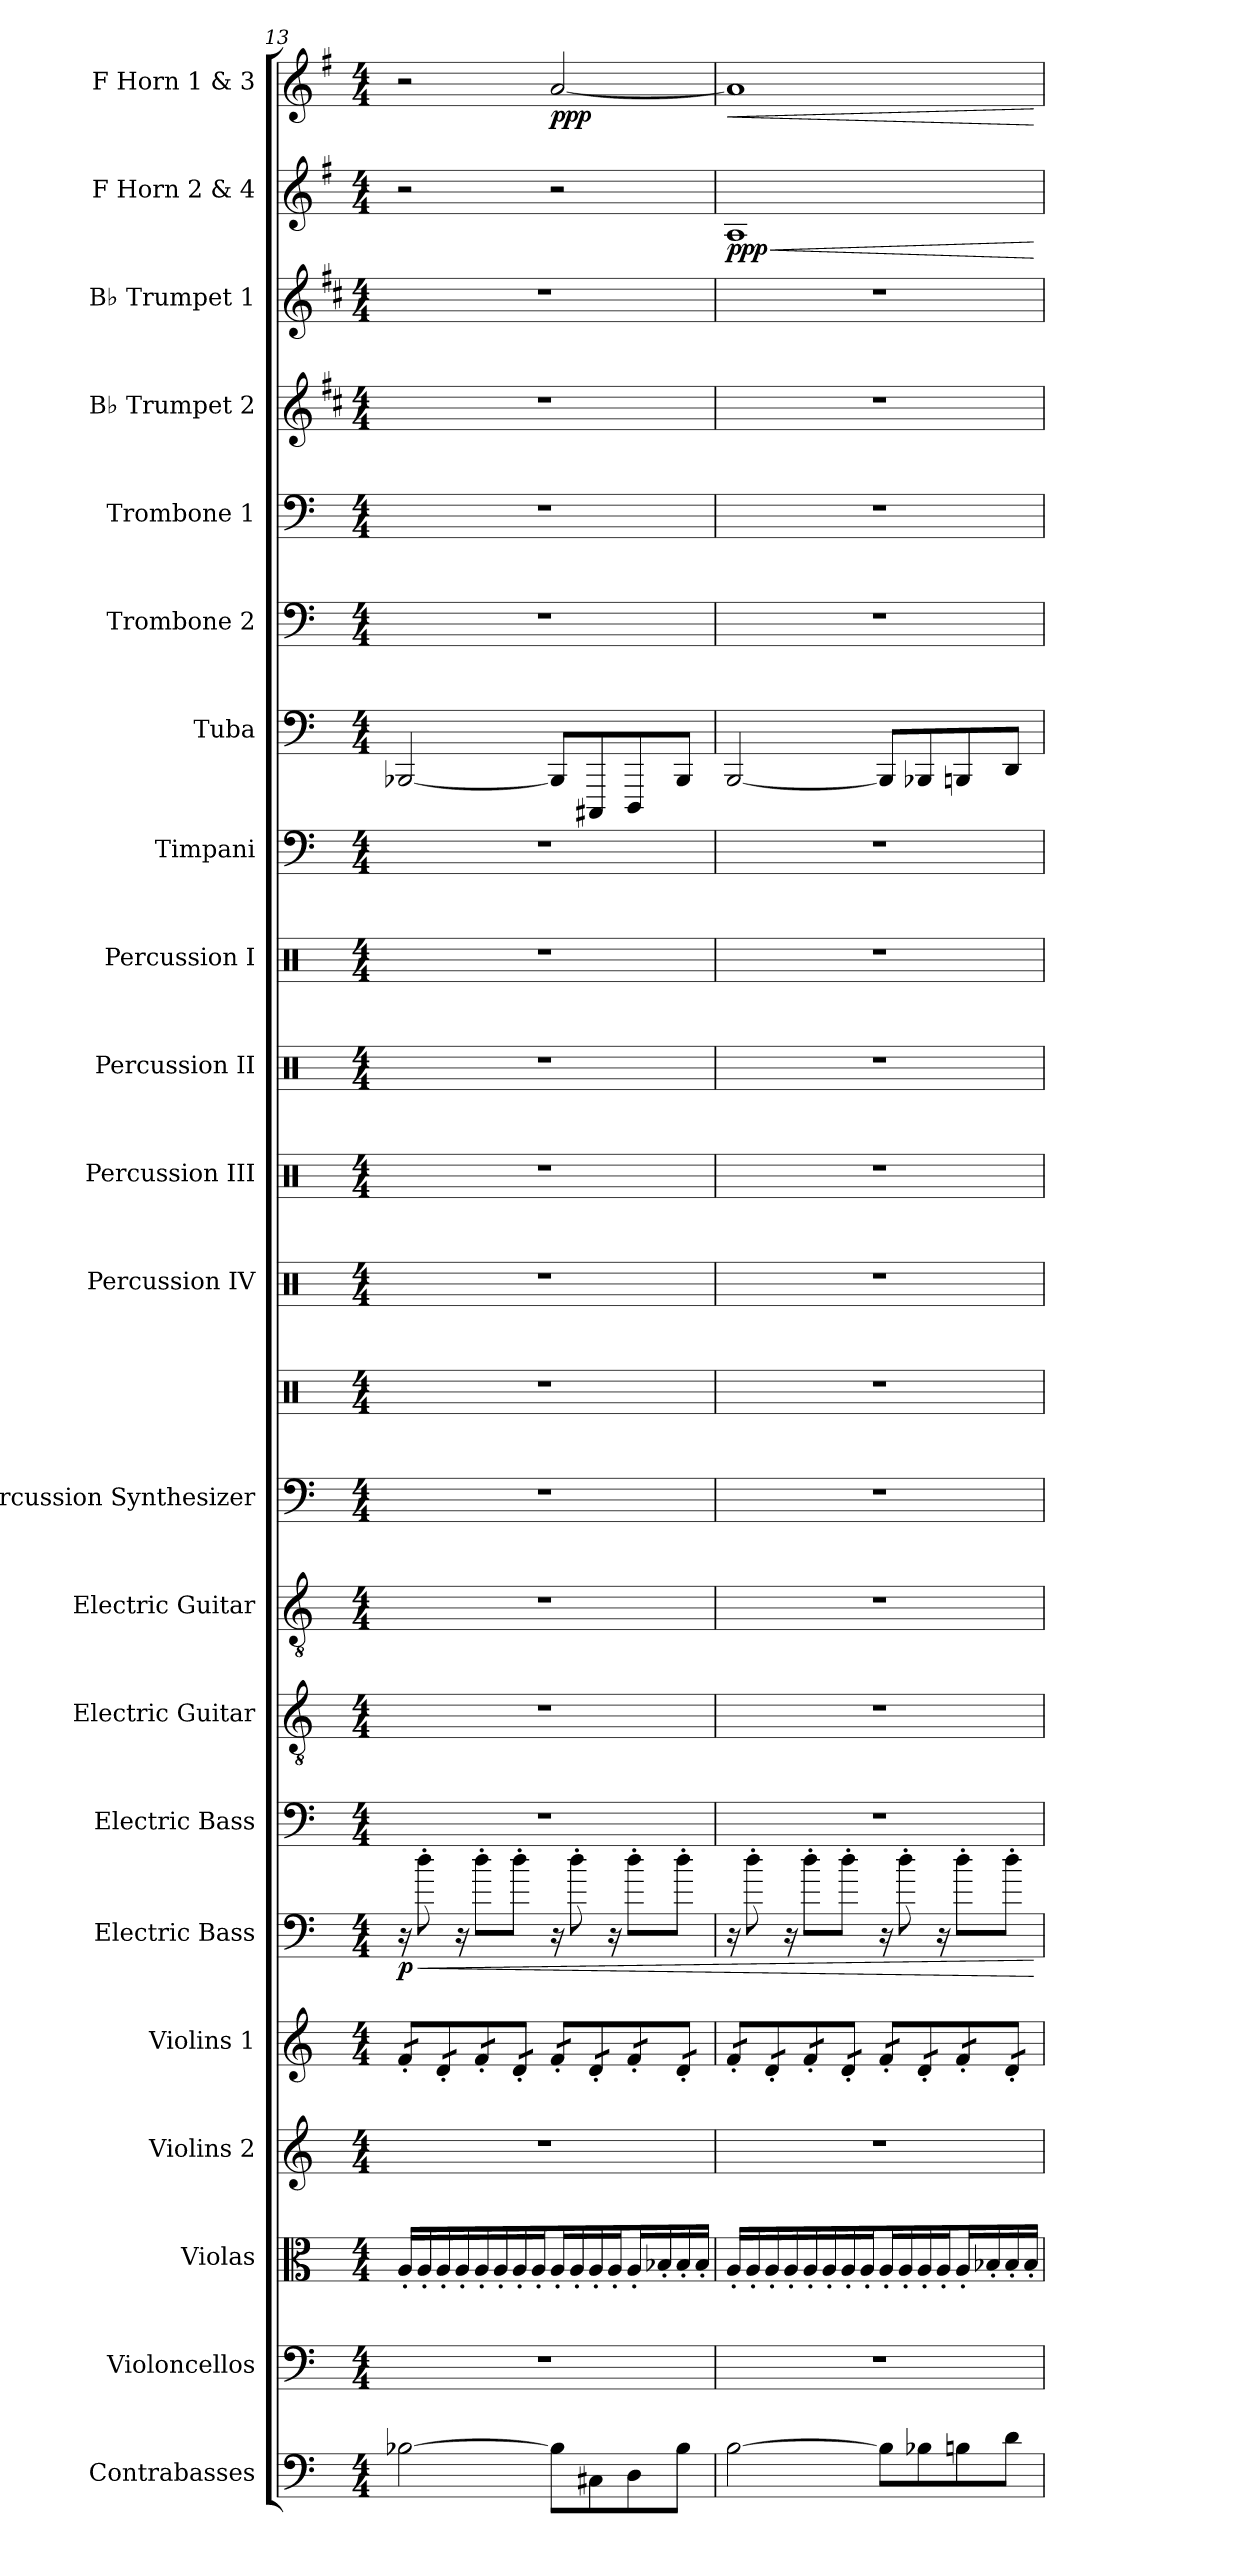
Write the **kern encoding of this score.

**kern	**kern	**kern	**kern	**kern	**kern	**dynam	**kern	**kern	**kern	**kern	**kern	**kern	**kern	**kern	**kern	**kern	**kern	**kern	**kern	**kern	**kern	**kern	**dynam	**kern	**dynam
*part22	*part21	*part20	*part19	*part18	*part17	*part17	*part16	*part15	*part14	*part13	*part13	*part12	*part11	*part10	*part9	*part8	*part7	*part6	*part5	*part4	*part3	*part2	*part2	*part1	*part1
*staff23	*staff22	*staff21	*staff20	*staff19	*staff18	*staff18	*staff17	*staff16	*staff15	*staff14	*staff13	*staff12	*staff11	*staff10	*staff9	*staff8	*staff7	*staff6	*staff5	*staff4	*staff3	*staff2	*staff2	*staff1	*staff1
*I"Contrabasses	*I"Violoncellos	*I"Violas	*I"Violins 2	*I"Violins 1	*I"Electric Bass	*	*I"Electric Bass	*I"Electric Guitar	*I"Electric Guitar	*I"Percussion Synthesizer	*	*I"Percussion IV	*I"Percussion III	*I"Percussion II	*I"Percussion I	*I"Timpani	*I"Tuba	*I"Trombone 2	*I"Trombone 1	*I"B♭ Trumpet 2	*I"B♭ Trumpet 1	*I"F Horn 2 &amp; 4	*	*I"F Horn 1 &amp; 3	*
*I'Cbs.	*I'Vcs.	*I'Vlas.	*I'Vlns. 2	*I'Vlns. 1	*I'El. B.	*	*I'El. B.	*I'El. Guit.	*I'El. Guit.	*I'Perc. Syn.	*	*I'Perc. IV	*I'Perc. III	*I'Perc. II	*I'Perc. I	*I'Timp.	*I'Tba.	*I'Tbn. 2	*I'Tbn. 1	*I'B♭ Tpt. 2	*I'B♭ Tpt. 1	*I'F Hn. 2 4	*	*I'F Hn. 1 3	*
!!LO:PB:g=z
*clefF4	*clefF4	*clefC3	*clefG2	*clefG2	*clefF4	*	*clefF4	*clefGv2	*clefGv2	*clefF4	*clefX	*clefX	*clefX	*clefX	*clefX	*clefF4	*clefF4	*clefF4	*clefF4	*clefG2	*clefG2	*clefG2	*	*clefG2	*
*ITrd7c12	*	*	*	*	*ITrd7c12	*	*ITrd7c12	*	*	*	*	*	*	*	*	*	*	*	*	*ITrd1c2	*ITrd1c2	*ITrd4c7	*	*ITrd4c7	*
*k[]	*k[]	*k[]	*k[]	*k[]	*k[]	*	*k[]	*k[]	*k[]	*k[]	*k[]	*k[]	*k[]	*k[]	*k[]	*k[]	*k[]	*k[]	*k[]	*k[]	*k[]	*k[]	*	*k[]	*
*M4/4	*M4/4	*M4/4	*M4/4	*M4/4	*M4/4	*	*M4/4	*M4/4	*M4/4	*M4/4	*M4/4	*M4/4	*M4/4	*M4/4	*M4/4	*M4/4	*M4/4	*M4/4	*M4/4	*M4/4	*M4/4	*M4/4	*	*M4/4	*
=13	=13	=13	=13	=13	=13	=13	=13	=13	=13	=13	=13	=13	=13	=13	=13	=13	=13	=13	=13	=13	=13	=13	=13	=13	=13
!	!	!	!	!	!	!LO:DY:b	!	!	!	!	!	!	!	!	!	!	!	!	!	!	!	!	!	!	!
*	*	*tremolo	*	*	*	*	*	*	*	*	*	*	*	*	*	*	*	*	*	*	*	*	*	*	*
*	*	*	*	*tremolo	*	*	*	*	*	*	*	*	*	*	*	*	*	*	*	*	*	*	*	*	*
[2BB-X\	1r	16A'/LL	1r	16f'/LL	16r	p	1r	1r	1r	1r	1r	1r	1r	1r	1r	1r	[2BBB-X/	1r	1r	1r	1r	2r	.	2r	.
!	!	!	!	!	!	!LO:HP:b	!	!	!	!	!	!	!	!	!	!	!	!	!	!	!	!	!	!	!
.	.	16A'/	.	16f'/	8d'\	<	.	.	.	.	.	.	.	.	.	.	.	.	.	.	.	.	.	.	.
.	.	16A'/	.	16d'/	.	.	.	.	.	.	.	.	.	.	.	.	.	.	.	.	.	.	.	.	.
.	.	16A'/	.	16d'/	16r	.	.	.	.	.	.	.	.	.	.	.	.	.	.	.	.	.	.	.	.
.	.	16A'/	.	16f'/	8d'\L	.	.	.	.	.	.	.	.	.	.	.	.	.	.	.	.	.	.	.	.
.	.	16A'/	.	16f'/	.	.	.	.	.	.	.	.	.	.	.	.	.	.	.	.	.	.	.	.	.
.	.	16A'/	.	16d'/	8d'\J	.	.	.	.	.	.	.	.	.	.	.	.	.	.	.	.	.	.	.	.
.	.	16A'/JJ	.	16d'/JJ	.	.	.	.	.	.	.	.	.	.	.	.	.	.	.	.	.	.	.	.	.
!	!	!	!	!	!	!	!	!	!	!	!	!	!	!	!	!	!	!	!	!	!	!	!	!	!LO:DY:b
8BB-\L]	.	16A'/LL	.	16f'/LL	16r	.	.	.	.	.	.	.	.	.	.	.	8BBB-/L]	.	.	.	.	2r	.	[2d/	ppp
.	.	16A'/	.	16f'/	8d'\	.	.	.	.	.	.	.	.	.	.	.	.	.	.	.	.	.	.	.	.
8CC#X\	.	16A'/	.	16d'/	.	.	.	.	.	.	.	.	.	.	.	.	8CCC#X/	.	.	.	.	.	.	.	.
.	.	16A'/JJ	.	16d'/	16r	.	.	.	.	.	.	.	.	.	.	.	.	.	.	.	.	.	.	.	.
*	*	*Xtremolo	*	*	*	*	*	*	*	*	*	*	*	*	*	*	*	*	*	*	*	*	*	*	*
8DD\	.	16A'/LL	.	16f'/	8d'\L	.	.	.	.	.	.	.	.	.	.	.	8DDD/	.	.	.	.	.	.	.	.
.	.	16B-X'/J	.	16f'/	.	.	.	.	.	.	.	.	.	.	.	.	.	.	.	.	.	.	.	.	.
*	*	*tremolo	*	*	*	*	*	*	*	*	*	*	*	*	*	*	*	*	*	*	*	*	*	*	*
8BB-\J	.	16B-'/	.	16d'/	8d'\J	.	.	.	.	.	.	.	.	.	.	.	8BBB-/J	.	.	.	.	.	.	.	.
.	.	16B-'/JJ	.	16d'/JJ	.	.	.	.	.	.	.	.	.	.	.	.	.	.	.	.	.	.	.	.	.
=14	=14	=14	=14	=14	=14	=14	=14	=14	=14	=14	=14	=14	=14	=14	=14	=14	=14	=14	=14	=14	=14	=14	=14	=14	=14
!	!	!	!	!	!	!	!	!	!	!	!	!	!	!	!	!	!	!	!	!	!	!	!LO:HP:b	!	!LO:HP:b
!	!	!	!	!	!	!	!	!	!	!	!	!	!	!	!	!	!	!	!	!	!	!	!LO:DY:n=1:b	!	!
[2BB\	1r	16A'/LL	1r	16f'/LL	16r	.	1r	1r	1r	1r	1r	1r	1r	1r	1r	1r	[2BBB/	1r	1r	1r	1r	1D	< ppp	1d]	<
.	.	16A'/	.	16f'/	8d'\	.	.	.	.	.	.	.	.	.	.	.	.	.	.	.	.	.	.	.	.
.	.	16A'/	.	16d'/	.	.	.	.	.	.	.	.	.	.	.	.	.	.	.	.	.	.	.	.	.
.	.	16A'/	.	16d'/	16r	.	.	.	.	.	.	.	.	.	.	.	.	.	.	.	.	.	.	.	.
.	.	16A'/	.	16f'/	8d'\L	.	.	.	.	.	.	.	.	.	.	.	.	.	.	.	.	.	.	.	.
.	.	16A'/	.	16f'/	.	.	.	.	.	.	.	.	.	.	.	.	.	.	.	.	.	.	.	.	.
.	.	16A'/	.	16d'/	8d'\J	.	.	.	.	.	.	.	.	.	.	.	.	.	.	.	.	.	.	.	.
.	.	16A'/JJ	.	16d'/JJ	.	.	.	.	.	.	.	.	.	.	.	.	.	.	.	.	.	.	.	.	.
8BB\L]	.	16A'/LL	.	16f'/LL	16r	.	.	.	.	.	.	.	.	.	.	.	8BBB/L]	.	.	.	.	.	.	.	.
.	.	16A'/	.	16f'/	8d'\	.	.	.	.	.	.	.	.	.	.	.	.	.	.	.	.	.	.	.	.
8BB-X\	.	16A'/	.	16d'/	.	.	.	.	.	.	.	.	.	.	.	.	8BBB-X/	.	.	.	.	.	.	.	.
.	.	16A'/JJ	.	16d'/	16r	.	.	.	.	.	.	.	.	.	.	.	.	.	.	.	.	.	.	.	.
*	*	*Xtremolo	*	*	*	*	*	*	*	*	*	*	*	*	*	*	*	*	*	*	*	*	*	*	*
8BBn\	.	16A'/LL	.	16f'/	8d'\L	.	.	.	.	.	.	.	.	.	.	.	8BBBn/	.	.	.	.	.	.	.	.
.	.	16B-X'/J	.	16f'/	.	.	.	.	.	.	.	.	.	.	.	.	.	.	.	.	.	.	.	.	.
*	*	*tremolo	*	*	*	*	*	*	*	*	*	*	*	*	*	*	*	*	*	*	*	*	*	*	*
8D\J	.	16B-'/	.	16d'/	8d'\J	.	.	.	.	.	.	.	.	.	.	.	8DD/J	.	.	.	.	.	.	.	.
.	.	16B-'/JJ	.	16d'/JJ	.	.	.	.	.	.	.	.	.	.	.	.	.	.	.	.	.	.	.	.	.
*	*	*	*	*Xtremolo	*	*	*	*	*	*	*	*	*	*	*	*	*	*	*	*	*	*	*	*	*
*	*	*Xtremolo	*	*	*	*	*	*	*	*	*	*	*	*	*	*	*	*	*	*	*	*	*	*	*
.	.	.	.	.	.	[	.	.	.	.	.	.	.	.	.	.	.	.	.	.	.	.	[	.	[
=	=	=	=	=	=	=	=	=	=	=	=	=	=	=	=	=	=	=	=	=	=	=	=	=	=
*-	*-	*-	*-	*-	*-	*-	*-	*-	*-	*-	*-	*-	*-	*-	*-	*-	*-	*-	*-	*-	*-	*-	*-	*-	*-
